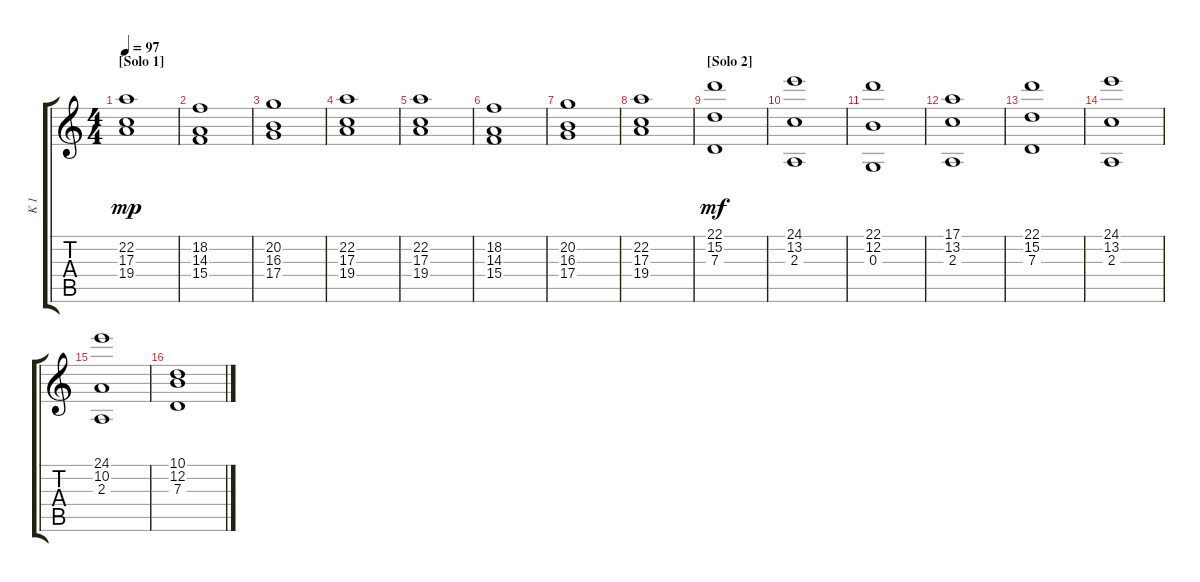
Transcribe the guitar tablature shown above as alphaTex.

\track ("K 1" "K 1") {instrument stringensemble1}
\staff {score tabs}
\tuning (E4 B3 G3 D3 A2 E2) {hide}
\ts (4 4)
\section ("" "[Solo 1]")
\tempo 97
\clef g2
\ks c
(22.2 17.3 19.4).1{dy mp} |
(18.2 14.3 15.4).1 |
(20.2 16.3 17.4).1 |
(22.2 17.3 19.4).1 |
(22.2 17.3 19.4).1 |
(18.2 14.3 15.4).1 |
(20.2 16.3 17.4).1 |
(22.2 17.3 19.4).1 |
\section ("" "[Solo 2]")
(22.1 15.2 7.3).1{dy mf} |
(24.1 13.2 2.3).1 |
(22.1 12.2 0.3).1 |
(17.1 13.2 2.3).1 |
(22.1 15.2 7.3).1 |
(24.1 13.2 2.3).1 |
(24.1 10.2 2.3).1 |
(10.1 12.2 7.3).1
